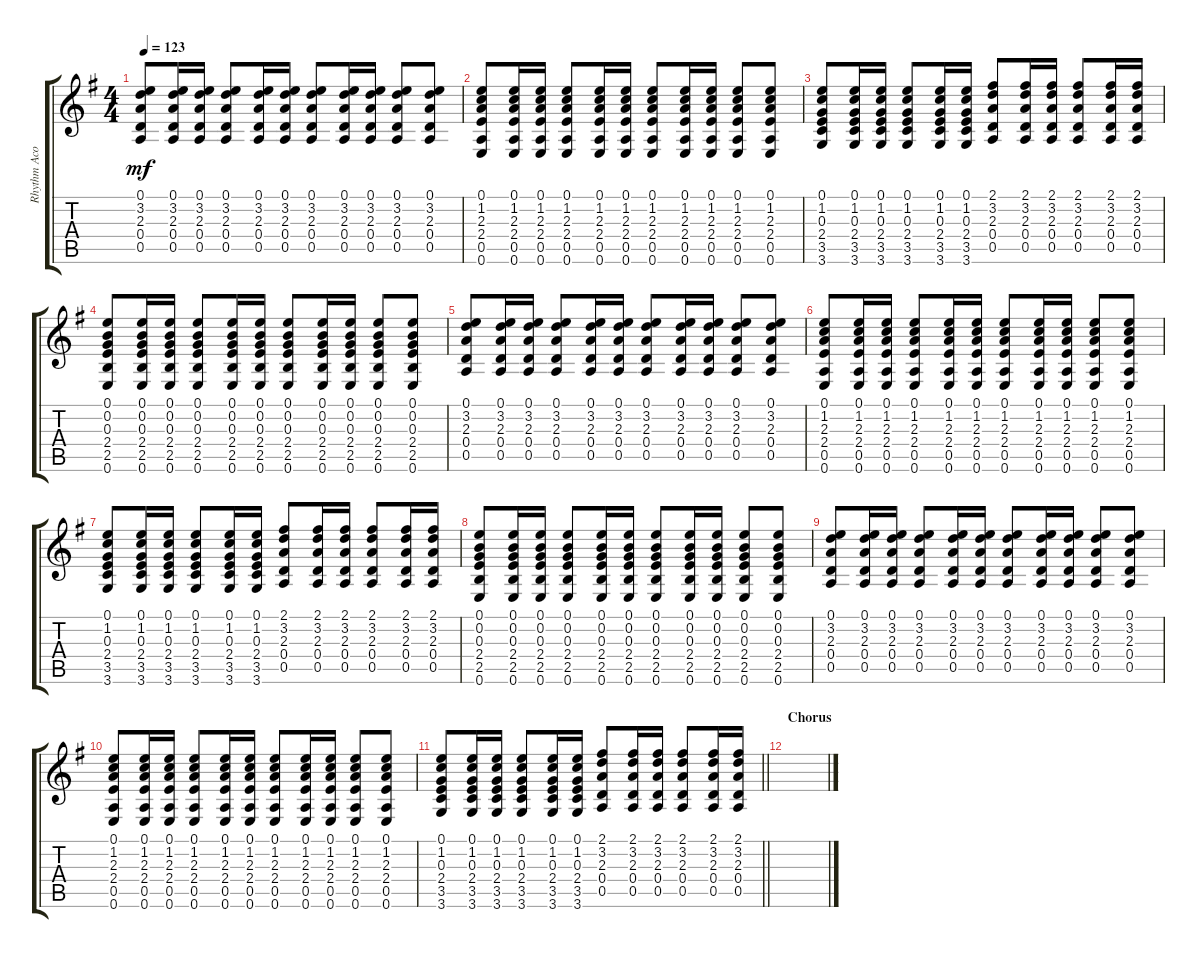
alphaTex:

\track ("Rhythm Acoustic" "Rhythm Aco") {instrument acousticguitarsteel}
\staff {score tabs}
\tuning (E4 B3 G3 D3 A2 E2) {hide}
\ts (4 4)
\tempo 123
\clef g2
\ks g
(0.1 3.2 2.3 0.4 0.5).8{dy mf} (0.1 3.2 2.3 0.4 0.5).16 (0.1 3.2 2.3 0.4 0.5).16 (0.1 3.2 2.3 0.4 0.5).8 (0.1 3.2 2.3 0.4 0.5).16 (0.1 3.2 2.3 0.4 0.5).16 (0.1 3.2 2.3 0.4 0.5).8 (0.1 3.2 2.3 0.4 0.5).16 (0.1 3.2 2.3 0.4 0.5).16 (0.1 3.2 2.3 0.4 0.5).8 (0.1 3.2 2.3 0.4 0.5).8 |
(0.1 1.2 2.3 2.4 0.5 0.6).8 (0.1 1.2 2.3 2.4 0.5 0.6).16 (0.1 1.2 2.3 2.4 0.5 0.6).16 (0.1 1.2 2.3 2.4 0.5 0.6).8 (0.1 1.2 2.3 2.4 0.5 0.6).16 (0.1 1.2 2.3 2.4 0.5 0.6).16 (0.1 1.2 2.3 2.4 0.5 0.6).8 (0.1 1.2 2.3 2.4 0.5 0.6).16 (0.1 1.2 2.3 2.4 0.5 0.6).16 (0.1 1.2 2.3 2.4 0.5 0.6).8 (0.1 1.2 2.3 2.4 0.5 0.6).8 |
(0.1 1.2 0.3 2.4 3.5 3.6).8 (0.1 1.2 0.3 2.4 3.5 3.6).16 (0.1 1.2 0.3 2.4 3.5 3.6).16 (0.1 1.2 0.3 2.4 3.5 3.6).8 (0.1 1.2 0.3 2.4 3.5 3.6).16 (0.1 1.2 0.3 2.4 3.5 3.6).16 (2.1 3.2 2.3 0.4 0.5).8 (2.1 3.2 2.3 0.4 0.5).16 (2.1 3.2 2.3 0.4 0.5).16 (2.1 3.2 2.3 0.4 0.5).8 (2.1 3.2 2.3 0.4 0.5).16 (2.1 3.2 2.3 0.4 0.5).16 |
(0.1 0.2 0.3 2.4 2.5 0.6).8{volume 7} (0.1 0.2 0.3 2.4 2.5 0.6).16 (0.1 0.2 0.3 2.4 2.5 0.6).16 (0.1 0.2 0.3 2.4 2.5 0.6).8 (0.1 0.2 0.3 2.4 2.5 0.6).16 (0.1 0.2 0.3 2.4 2.5 0.6).16 (0.1 0.2 0.3 2.4 2.5 0.6).8 (0.1 0.2 0.3 2.4 2.5 0.6).16 (0.1 0.2 0.3 2.4 2.5 0.6).16 (0.1 0.2 0.3 2.4 2.5 0.6).8 (0.1 0.2 0.3 2.4 2.5 0.6).8 |
(0.1 3.2 2.3 0.4 0.5).8 (0.1 3.2 2.3 0.4 0.5).16 (0.1 3.2 2.3 0.4 0.5).16 (0.1 3.2 2.3 0.4 0.5).8 (0.1 3.2 2.3 0.4 0.5).16 (0.1 3.2 2.3 0.4 0.5).16 (0.1 3.2 2.3 0.4 0.5).8 (0.1 3.2 2.3 0.4 0.5).16 (0.1 3.2 2.3 0.4 0.5).16 (0.1 3.2 2.3 0.4 0.5).8 (0.1 3.2 2.3 0.4 0.5).8 |
(0.1 1.2 2.3 2.4 0.5 0.6).8 (0.1 1.2 2.3 2.4 0.5 0.6).16 (0.1 1.2 2.3 2.4 0.5 0.6).16 (0.1 1.2 2.3 2.4 0.5 0.6).8 (0.1 1.2 2.3 2.4 0.5 0.6).16 (0.1 1.2 2.3 2.4 0.5 0.6).16 (0.1 1.2 2.3 2.4 0.5 0.6).8 (0.1 1.2 2.3 2.4 0.5 0.6).16 (0.1 1.2 2.3 2.4 0.5 0.6).16 (0.1 1.2 2.3 2.4 0.5 0.6).8 (0.1 1.2 2.3 2.4 0.5 0.6).8 |
(0.1 1.2 0.3 2.4 3.5 3.6).8 (0.1 1.2 0.3 2.4 3.5 3.6).16 (0.1 1.2 0.3 2.4 3.5 3.6).16 (0.1 1.2 0.3 2.4 3.5 3.6).8 (0.1 1.2 0.3 2.4 3.5 3.6).16 (0.1 1.2 0.3 2.4 3.5 3.6).16 (2.1 3.2 2.3 0.4 0.5).8 (2.1 3.2 2.3 0.4 0.5).16 (2.1 3.2 2.3 0.4 0.5).16 (2.1 3.2 2.3 0.4 0.5).8 (2.1 3.2 2.3 0.4 0.5).16 (2.1 3.2 2.3 0.4 0.5).16 |
(0.1 0.2 0.3 2.4 2.5 0.6).8 (0.1 0.2 0.3 2.4 2.5 0.6).16 (0.1 0.2 0.3 2.4 2.5 0.6).16 (0.1 0.2 0.3 2.4 2.5 0.6).8 (0.1 0.2 0.3 2.4 2.5 0.6).16 (0.1 0.2 0.3 2.4 2.5 0.6).16 (0.1 0.2 0.3 2.4 2.5 0.6).8 (0.1 0.2 0.3 2.4 2.5 0.6).16 (0.1 0.2 0.3 2.4 2.5 0.6).16 (0.1 0.2 0.3 2.4 2.5 0.6).8 (0.1 0.2 0.3 2.4 2.5 0.6).8 |
(0.1 3.2 2.3 0.4 0.5).8 (0.1 3.2 2.3 0.4 0.5).16 (0.1 3.2 2.3 0.4 0.5).16 (0.1 3.2 2.3 0.4 0.5).8 (0.1 3.2 2.3 0.4 0.5).16 (0.1 3.2 2.3 0.4 0.5).16 (0.1 3.2 2.3 0.4 0.5).8 (0.1 3.2 2.3 0.4 0.5).16 (0.1 3.2 2.3 0.4 0.5).16 (0.1 3.2 2.3 0.4 0.5).8 (0.1 3.2 2.3 0.4 0.5).8 |
(0.1 1.2 2.3 2.4 0.5 0.6).8 (0.1 1.2 2.3 2.4 0.5 0.6).16 (0.1 1.2 2.3 2.4 0.5 0.6).16 (0.1 1.2 2.3 2.4 0.5 0.6).8 (0.1 1.2 2.3 2.4 0.5 0.6).16 (0.1 1.2 2.3 2.4 0.5 0.6).16 (0.1 1.2 2.3 2.4 0.5 0.6).8 (0.1 1.2 2.3 2.4 0.5 0.6).16 (0.1 1.2 2.3 2.4 0.5 0.6).16 (0.1 1.2 2.3 2.4 0.5 0.6).8 (0.1 1.2 2.3 2.4 0.5 0.6).8 |
\barLineRight lightlight
(0.1 1.2 0.3 2.4 3.5 3.6).8 (0.1 1.2 0.3 2.4 3.5 3.6).16 (0.1 1.2 0.3 2.4 3.5 3.6).16 (0.1 1.2 0.3 2.4 3.5 3.6).8 (0.1 1.2 0.3 2.4 3.5 3.6).16 (0.1 1.2 0.3 2.4 3.5 3.6).16 (2.1 3.2 2.3 0.4 0.5).8 (2.1 3.2 2.3 0.4 0.5).16 (2.1 3.2 2.3 0.4 0.5).16 (2.1 3.2 2.3 0.4 0.5).8 (2.1 3.2 2.3 0.4 0.5).16 (2.1 3.2 2.3 0.4 0.5).16 |
\section ("" "Chorus")
